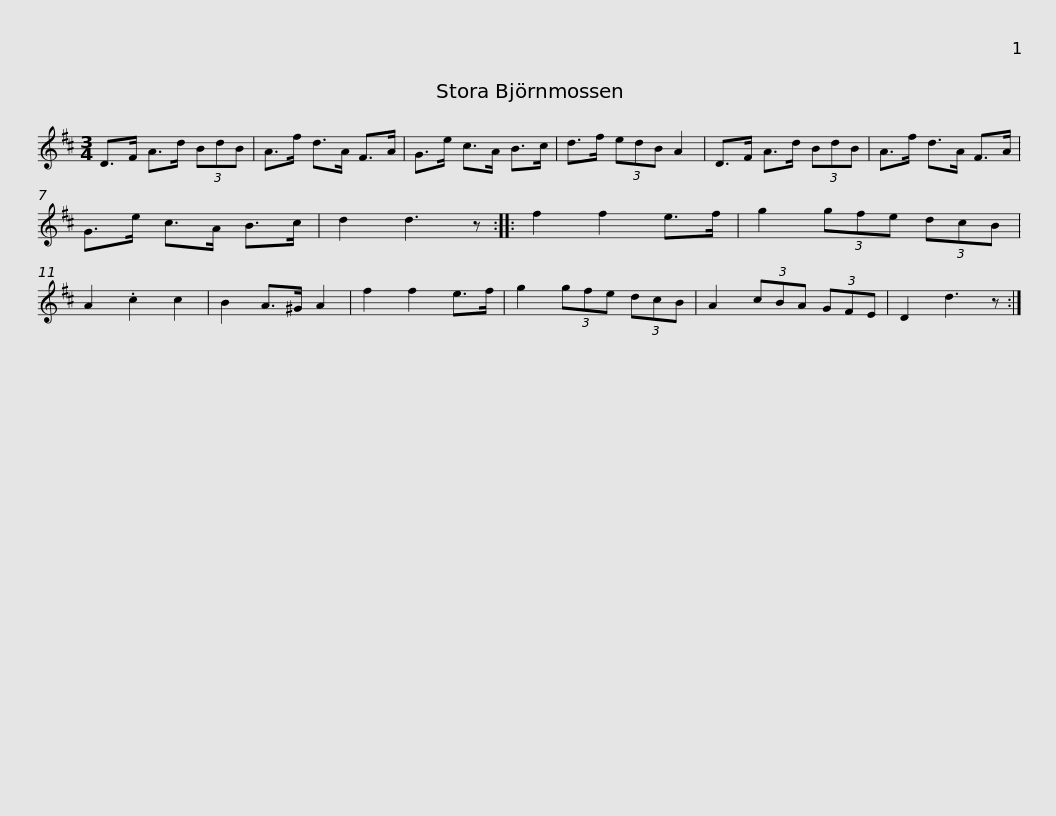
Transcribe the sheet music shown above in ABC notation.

X:1
L:1/8
M:3/4
I:linebreak $
K:D
V:1 treble
V:1
 D>F A>d (3BdB | A>f d>A F>A | G>e c>A B>c | d>f (3edB A2 | D>F A>d (3BdB | %5
 A>f d>A F>A |$ G>e c>A B>c | d2 d3 z :: f2 f2 e>f | g2 (3gfe (3dcB | %10
 A2 .c2 c2 | B2 A>^G A2 | f2 f2 e>f | g2 (3gfe (3dcB |$ A2 (3cBA (3GFE | %15
 D2 d3 z :| %16
